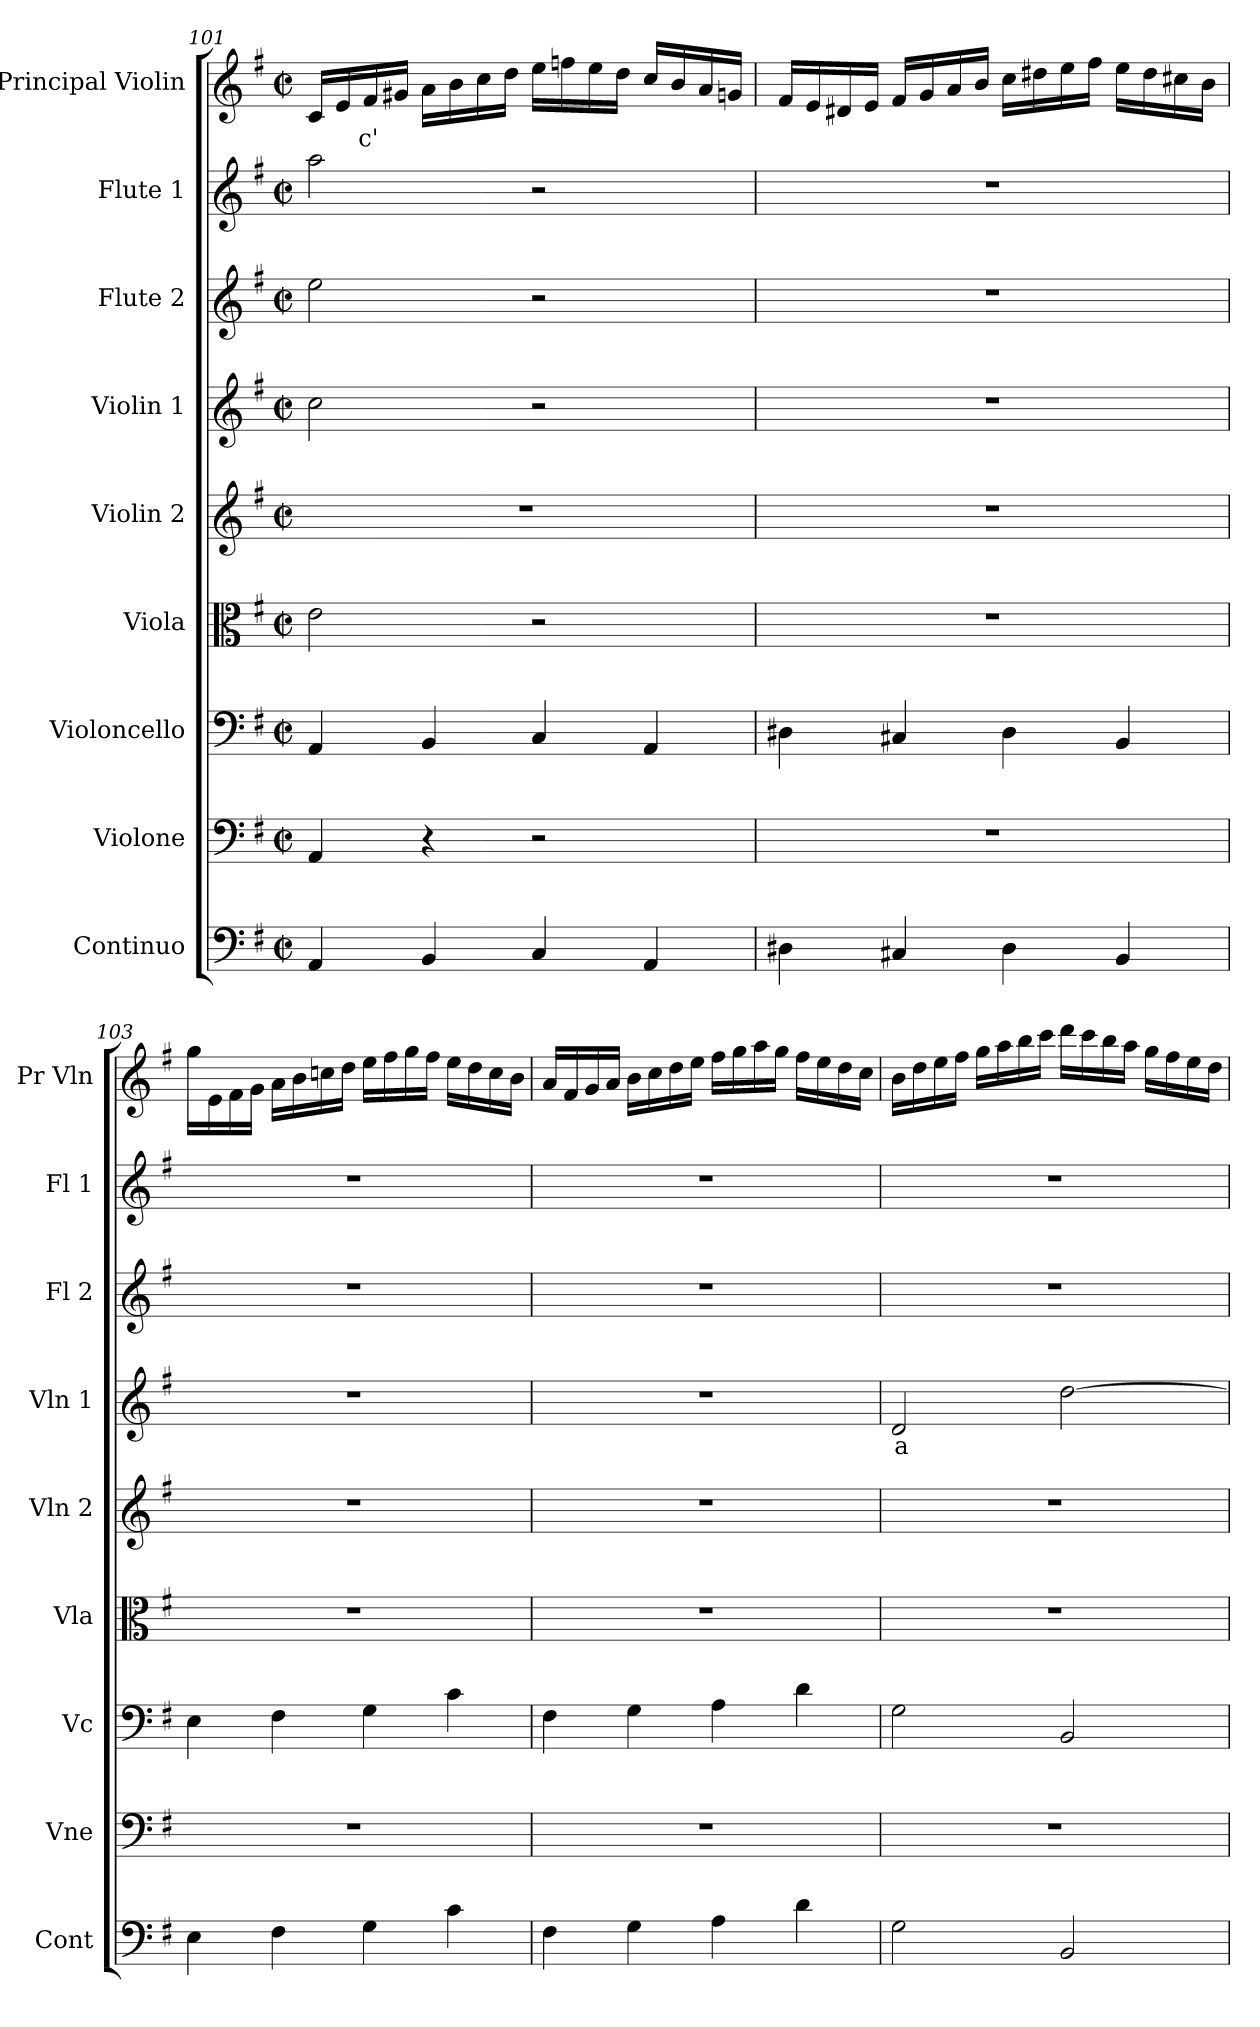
**kern	**kern	**kern	**kern	**kern	**kern	**text	**kern	**kern	**kern	**text
*part9	*part8	*part7	*part6	*part5	*part4	*part4	*part3	*part2	*part1	*part1
*staff9	*staff8	*staff7	*staff6	*staff5	*staff4	*staff4	*staff3	*staff2	*staff1	*staff1
*I"Continuo	*I"Violone	*I"Violoncello	*I"Viola	*I"Violin 2	*I"Violin 1	*	*I"Flute 2	*I"Flute 1	*I"Principal Violin	*
*I'Cont	*I'Vne	*I'Vc	*I'Vla	*I'Vln 2	*I'Vln 1	*	*I'Fl 2	*I'Fl 1	*I'Pr Vln	*
*clefF4	*clefF4	*clefF4	*clefC3	*clefG2	*clefG2	*	*clefG2	*clefG2	*clefG2	*
*	*ITrd7c12	*	*	*	*	*	*	*	*	*
*k[f#]	*k[f#]	*k[f#]	*k[f#]	*k[f#]	*k[f#]	*	*k[f#]	*k[f#]	*k[f#]	*
*M2/2	*M2/2	*M2/2	*M2/2	*M2/2	*M2/2	*	*M2/2	*M2/2	*M2/2	*
*met(c|)	*met(c|)	*met(c|)	*met(c|)	*met(c|)	*met(c|)	*	*met(c|)	*met(c|)	*met(c|)	*
=101	=101	=101	=101	=101	=101	=101	=101	=101	=101	=101
4AA/	4AAA/	4AA/	2e\	1r	2cc\	.	2ee\	2aa\	16c/LL	.
.	.	.	.	.	.	.	.	.	16e/	.
!	!	!	!	!	!	!	!	!	!	!LO:LY:b:color=#FF0000
.	.	.	.	.	.	.	.	.	16f#/	c'
.	.	.	.	.	.	.	.	.	16g#X/JJ	.
4BB/	4r	4BB/	.	.	.	.	.	.	16a\LL	.
.	.	.	.	.	.	.	.	.	16b\	.
.	.	.	.	.	.	.	.	.	16cc\	.
.	.	.	.	.	.	.	.	.	16dd\JJ	.
4C/	2r	4C/	2r	.	2r	.	2r	2r	16ee\LL	.
.	.	.	.	.	.	.	.	.	16ffn\	.
.	.	.	.	.	.	.	.	.	16ee\	.
.	.	.	.	.	.	.	.	.	16dd\JJ	.
4AA/	.	4AA/	.	.	.	.	.	.	16cc/LL	.
.	.	.	.	.	.	.	.	.	16b/	.
.	.	.	.	.	.	.	.	.	16a/	.
.	.	.	.	.	.	.	.	.	16gn/JJ	.
=102	=102	=102	=102	=102	=102	=102	=102	=102	=102	=102
4D#X\	1r	4D#X\	1r	1r	1r	.	1r	1r	16f#/LL	.
.	.	.	.	.	.	.	.	.	16e/	.
.	.	.	.	.	.	.	.	.	16d#X/	.
.	.	.	.	.	.	.	.	.	16e/JJ	.
4C#X/	.	4C#X/	.	.	.	.	.	.	16f#/LL	.
.	.	.	.	.	.	.	.	.	16g/	.
.	.	.	.	.	.	.	.	.	16a/	.
.	.	.	.	.	.	.	.	.	16b/JJ	.
4D#\	.	4D#\	.	.	.	.	.	.	16cc\LL	.
.	.	.	.	.	.	.	.	.	16dd#X\	.
.	.	.	.	.	.	.	.	.	16ee\	.
.	.	.	.	.	.	.	.	.	16ff#\JJ	.
4BB/	.	4BB/	.	.	.	.	.	.	16ee\LL	.
.	.	.	.	.	.	.	.	.	16dd#\	.
.	.	.	.	.	.	.	.	.	16cc#X\	.
.	.	.	.	.	.	.	.	.	16b\JJ	.
!!LO:PB:g=z
=103	=103	=103	=103	=103	=103	=103	=103	=103	=103	=103
4E\	1r	4E\	1r	1r	1r	.	1r	1r	16gg\LL	.
.	.	.	.	.	.	.	.	.	16e\	.
.	.	.	.	.	.	.	.	.	16f#\	.
.	.	.	.	.	.	.	.	.	16g\JJ	.
4F#\	.	4F#\	.	.	.	.	.	.	16a\LL	.
.	.	.	.	.	.	.	.	.	16b\	.
.	.	.	.	.	.	.	.	.	16ccn\	.
.	.	.	.	.	.	.	.	.	16dd\JJ	.
4G\	.	4G\	.	.	.	.	.	.	16ee\LL	.
.	.	.	.	.	.	.	.	.	16ff#\	.
.	.	.	.	.	.	.	.	.	16gg\	.
.	.	.	.	.	.	.	.	.	16ff#\JJ	.
4c\	.	4c\	.	.	.	.	.	.	16ee\LL	.
.	.	.	.	.	.	.	.	.	16dd\	.
.	.	.	.	.	.	.	.	.	16cc\	.
.	.	.	.	.	.	.	.	.	16b\JJ	.
=104	=104	=104	=104	=104	=104	=104	=104	=104	=104	=104
4F#\	1r	4F#\	1r	1r	1r	.	1r	1r	16a/LL	.
.	.	.	.	.	.	.	.	.	16f#/	.
.	.	.	.	.	.	.	.	.	16g/	.
.	.	.	.	.	.	.	.	.	16a/JJ	.
4G\	.	4G\	.	.	.	.	.	.	16b\LL	.
.	.	.	.	.	.	.	.	.	16cc\	.
.	.	.	.	.	.	.	.	.	16dd\	.
.	.	.	.	.	.	.	.	.	16ee\JJ	.
4A\	.	4A\	.	.	.	.	.	.	16ff#\LL	.
.	.	.	.	.	.	.	.	.	16gg\	.
.	.	.	.	.	.	.	.	.	16aa\	.
.	.	.	.	.	.	.	.	.	16gg\JJ	.
4d\	.	4d\	.	.	.	.	.	.	16ff#\LL	.
.	.	.	.	.	.	.	.	.	16ee\	.
.	.	.	.	.	.	.	.	.	16dd\	.
.	.	.	.	.	.	.	.	.	16cc\JJ	.
=105	=105	=105	=105	=105	=105	=105	=105	=105	=105	=105
!	!	!	!	!	!	!LO:LY:b:color=#FF0000	!	!	!	!
2G\	1r	2G\	1r	1r	2d/	a	1r	1r	16b\LL	.
.	.	.	.	.	.	.	.	.	16dd\	.
.	.	.	.	.	.	.	.	.	16ee\	.
.	.	.	.	.	.	.	.	.	16ff#\JJ	.
.	.	.	.	.	.	.	.	.	16gg\LL	.
.	.	.	.	.	.	.	.	.	16aa\	.
.	.	.	.	.	.	.	.	.	16bb\	.
.	.	.	.	.	.	.	.	.	16ccc\JJ	.
2BB/	.	2BB/	.	.	[2dd\	.	.	.	16ddd\LL	.
.	.	.	.	.	.	.	.	.	16ccc\	.
.	.	.	.	.	.	.	.	.	16bb\	.
.	.	.	.	.	.	.	.	.	16aa\JJ	.
.	.	.	.	.	.	.	.	.	16gg\LL	.
.	.	.	.	.	.	.	.	.	16ff#\	.
.	.	.	.	.	.	.	.	.	16ee\	.
.	.	.	.	.	.	.	.	.	16dd\JJ	.
=	=	=	=	=	=	=	=	=	=	=
*-	*-	*-	*-	*-	*-	*-	*-	*-	*-	*-
